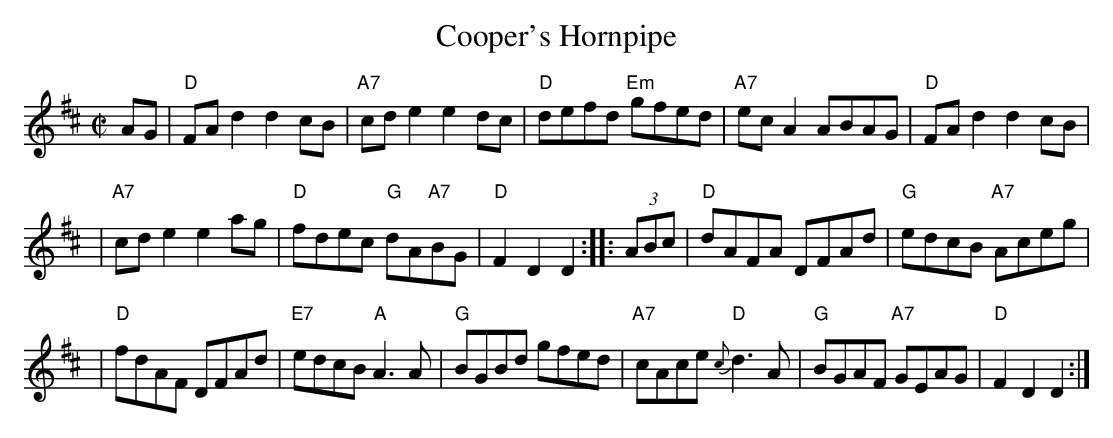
X:1
T: Cooper's Hornpipe
M: C|
L: 1/8
K: D
AG \
| "D"FAd2 d2cB | "A7"cde2 e2dc | "D"defd "Em"gfed | "A7"ecA2 ABAG | "D"FAd2 d2cB |
| "A7"cde2 e2ag | "D"fdec "G"dA"A7"BG | "D"F2D2 D2 :: (3ABc | "D"dAFA DFAd | "G"edcB "A7"Aceg |
| "D"fdAF DFAd | "E7"edcB "A"A3A | "G"BGBd gfed | "A7"cAce "D"{c}d3A | "G"BGAF "A7"GEAG | "D"F2D2 D2 :|
